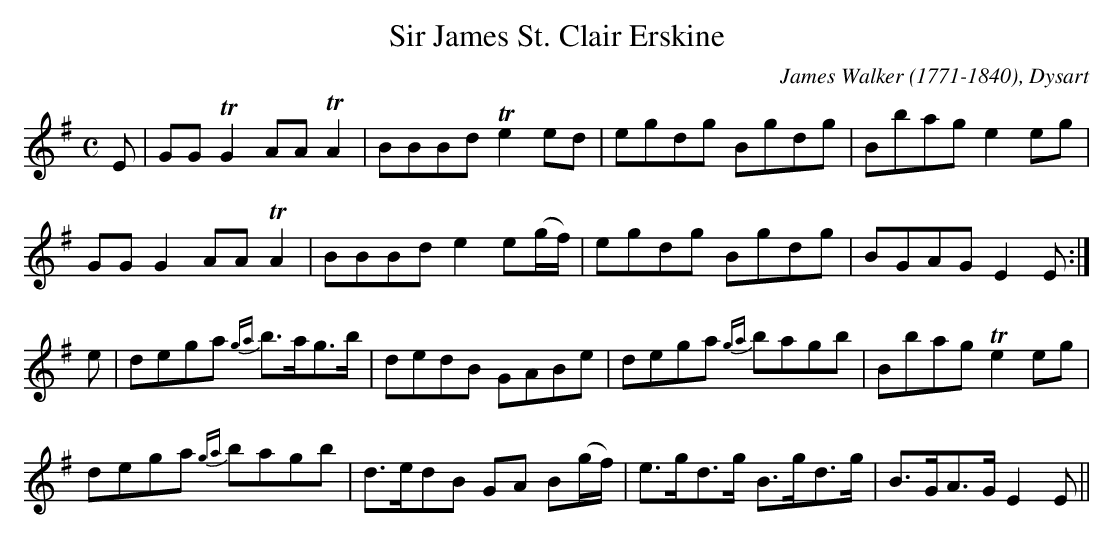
X:1
T:Sir James St. Clair Erskine
C:James Walker (1771-1840), Dysart
M:C
L:1/8
K:G
E|GG TG2 AA TA2|BBBd Te2 ed|egdg Bgdg|Bbag e2 eg|
GG G2 AATA2|BBBd e2 e(g/f/)|egdg Bgdg|BGAG E2 E:|
e|dega {ga}b>ag>b|dedB GABe|dega {ga}bagb|Bbag Te2 eg|
dega {ga}bagb|d>edB GA B(g/f/)|e>gd>g B>gd>g|B>GA>G E2 E||
